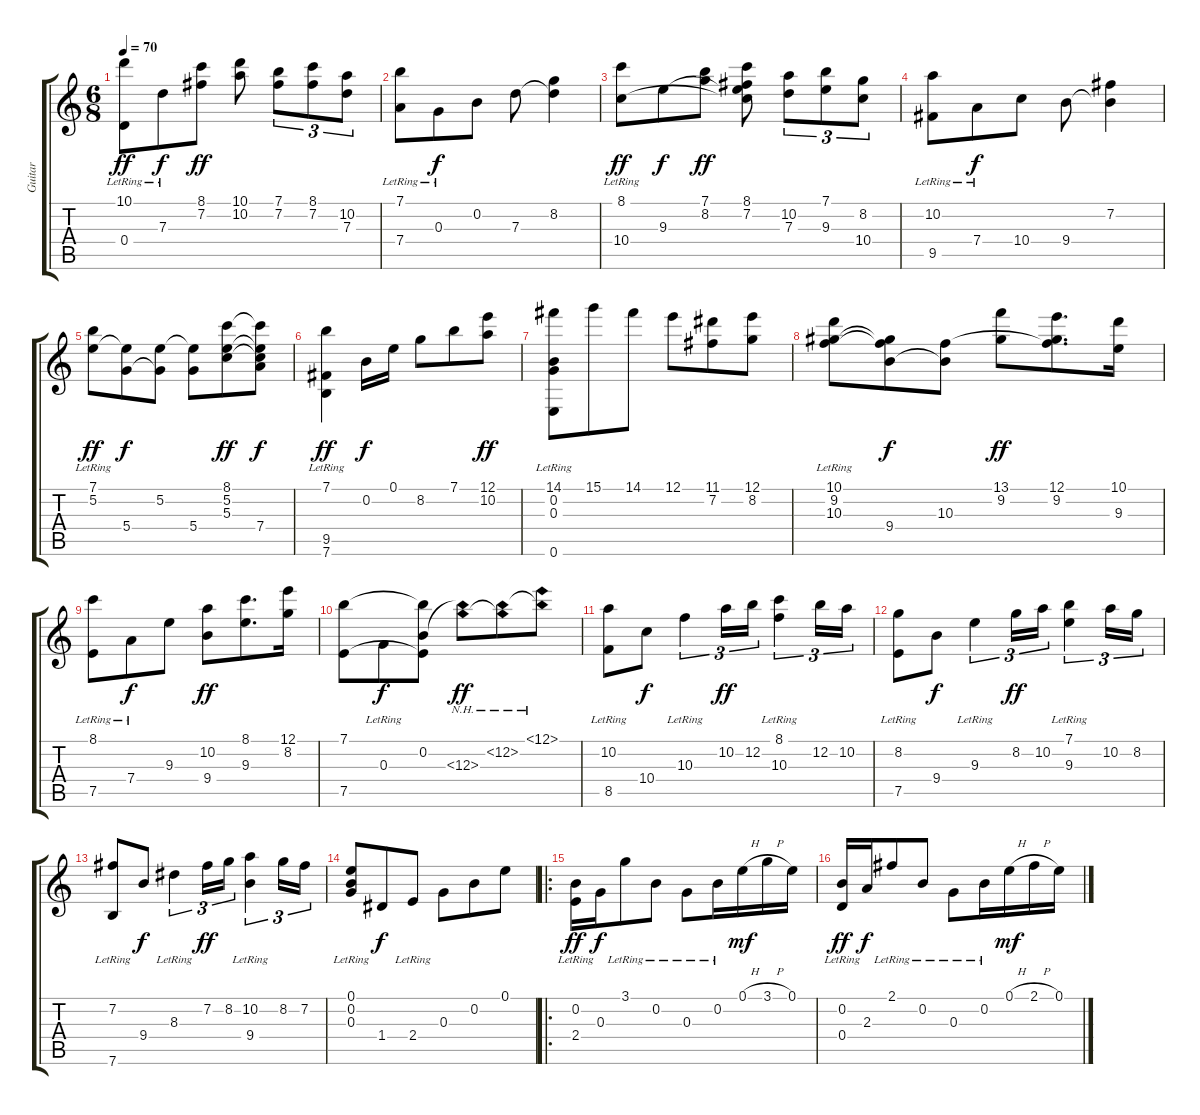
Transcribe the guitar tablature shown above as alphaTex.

\track ("Guitar" "Guitar") {instrument acousticguitarnylon}
\staff {score tabs}
\tuning (E4 B3 G3 D3 A2 E2) {hide}
\ts (6 8)
\tempo 70
\clef g2
\ks c
(10.1{lr} 0.4{lr}).8{dy ff} 7.3{lr}.8{dy f} (8.1 7.2).8{dy ff} (10.1 10.2).8 (7.1 7.2).8{tu (3 2)} (8.1 7.2).8{tu (3 2)} (10.2 7.3).8{tu (3 2)} |
(7.1{lr} 7.4{lr}).8 0.3{lr}.8{dy f} 0.2.8 7.3.8 (8.2 7.3{t}).4 |
(8.1{lr} 10.4).8{dy ff} 9.3.8{dy f} (7.1 8.2).8{dy ff} (8.1 7.2 9.3{t} 10.4{t}).8 (10.2 7.3).8{tu (3 2)} (7.1 9.3).8{tu (3 2)} (8.2 10.4).8{tu (3 2)} |
(10.2{lr} 9.5{lr}).8 7.4{lr}.8{dy f} 10.4.8 9.4.8 (7.2 9.4{t}).4 |
(7.1{lr} 5.2).8{dy ff} (5.2{t} 5.4).8{dy f} (5.2 5.4{t}).8 (5.2{t} 5.4).8 (8.1 5.2 5.3).8{dy ff} (8.1{t} 5.2{t} 5.3{t} 7.4).8{dy f} |
(7.1{lr} 9.5{lr} 7.6{lr}).4{dy ff} 0.2.16{dy f} 0.1.16 8.2.8 7.1.8 (12.1 10.2).8{dy ff} |
(14.1 0.2{lr} 0.3{lr} 0.6{lr}).8 15.1.8 14.1.8 12.1.8 (11.1 7.2).8 (12.1 8.2).8 |
(10.1{lr} 9.2 10.3).8 (9.2{t} 10.3{t} 9.4).8{dy f} (10.3 9.4{t}).8 (13.1 9.2).8{dy ff} (12.1 9.2 10.3{t}).8{d} (10.1 9.3).16 |
(8.1{lr} 7.5{lr}).8 7.4{lr}.8{dy f} 9.3.8 (10.2 9.4).8{dy ff} (8.1 9.3).8{d} (12.1 8.2).16 |
(7.1 7.5).8 0.3{lr}.8{dy f} (7.1{t} 0.2 7.5{t}).8 (0.2{nh t} 12.3{nh}).8{dy ff} (12.2{nh} 12.3{nh t}).8 (12.1{nh} 12.2{nh t}).8 |
(10.2{lr} 8.5{lr}).8 10.4.8{dy f} 10.3{lr}.4{tu (3 2)} 10.2.16{tu (3 2) dy ff} 12.2.16{tu (3 2)} (8.1{lr} 10.3{lr}).4{tu (3 2)} 12.2.16{tu (3 2)} 10.2.16{tu (3 2)} |
(8.2{lr} 7.5{lr}).8 9.4.8{dy f} 9.3{lr}.4{tu (3 2)} 8.2.16{tu (3 2) dy ff} 10.2.16{tu (3 2)} (7.1{lr} 9.3{lr}).4{tu (3 2)} 10.2.16{tu (3 2)} 8.2.16{tu (3 2)} |
(7.2{lr} 7.6{lr}).8 9.4.8{dy f} 8.3{lr}.4{tu (3 2)} 7.2.16{tu (3 2) dy ff} 8.2.16{tu (3 2)} (10.2 9.4{lr}).4{tu (3 2)} 8.2.16{tu (3 2)} 7.2.16{tu (3 2)} |
(0.1{lr} 0.2{lr} 0.3{lr}).8 1.4.8{dy f} 2.4{lr}.8 0.3.8 0.2.8 0.1.8 |
\ro
(0.2{lr} 2.4{lr}).16{dy ff} 0.3.16{dy f} 3.1{lr}.8 0.2{lr}.8 0.3{lr}.8 0.2{lr}.16 0.1{h}.16{dy mf} 3.1{h}.16 0.1.16 |
(0.2{lr} 0.4{lr}).16{dy ff} 2.3.16{dy f} 2.1{lr}.8 0.2{lr}.8 0.3{lr}.8 0.2{lr}.16 0.1{h}.16{dy mf} 2.1{h}.16 0.1.16
